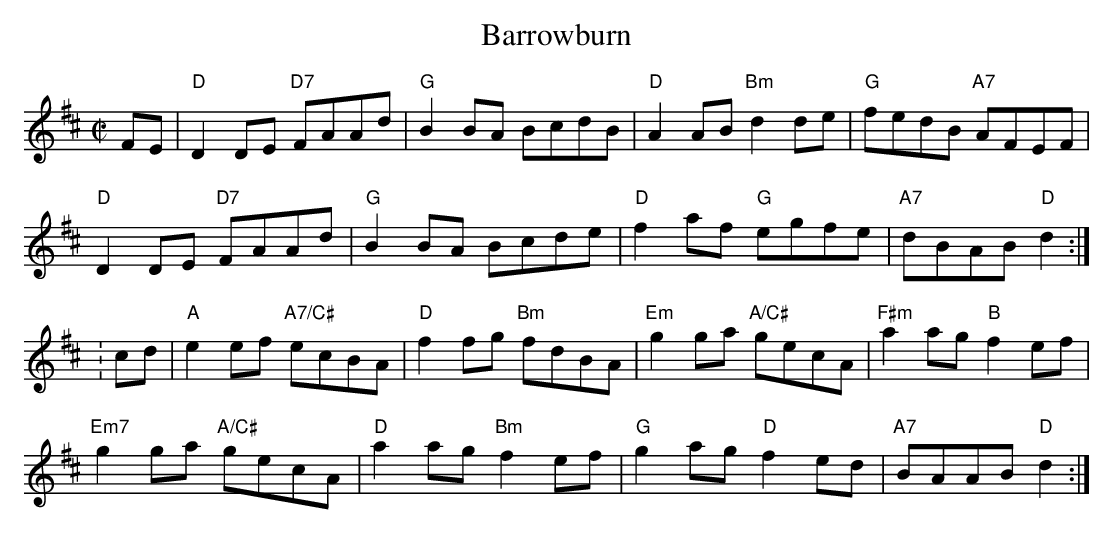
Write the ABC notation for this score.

X:1
T: Barrowburn
M: C|
L: 1/8
K: Dmaj
FE |\
"D"D2DE "D7"FAAd | "G"B2BA BcdB | "D"A2AB "Bm"d2de | "G"fedB "A7"AFEF |
"D"D2DE "D7"FAAd | "G"B2BA Bcde | "D"f2af "G"egfe | "A7"dBAB "D"d2 :|
: cd |\
"A"e2ef "A7/C#"ecBA | "D"f2fg "Bm"fdBA | "Em"g2ga "A/C#"gecA | "F#m"a2ag "B"f2ef |
"Em7"g2ga "A/C#"gecA | "D"a2ag "Bm"f2ef | "G"g2ag "D"f2ed | "A7"BAAB "D"d2 :|
